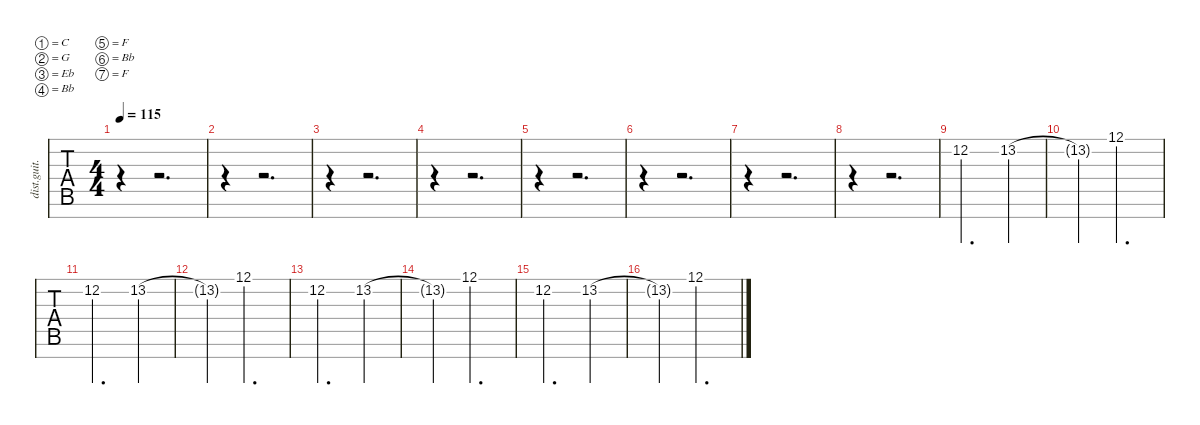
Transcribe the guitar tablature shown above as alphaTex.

\defaultSystemsLayout 4
\hideDynamics
\bracketExtendMode nobrackets
\track ("Ambience" "dist.guit.") {instrument distortionguitar}
\staff {tabs}
\tuning (C4 G3 Eb3 Bb2 F2 Bb1 F1)
\ts (4 4)
\tempo 115
\clef g2
\ks c
r.4{dy f beam Down} r.2{d beam Down} |
r.4{beam Down} r.2{d beam Down} |
r.4{beam Down} r.2{d beam Down} |
r.4{beam Down} r.2{d beam Down} |
r.4{beam Down} r.2{d beam Down} |
r.4{beam Down} r.2{d beam Down} |
r.4{beam Down} r.2{d beam Down} |
r.4{beam Down} r.2{d beam Down} |
12.2.2{d beam Down} 13.2{acc #}.4{beam Down} |
13.2{t acc #}.4{beam Down} 12.1.2{d beam Down} |
12.2.2{d beam Down} 13.2{acc #}.4{beam Down} |
13.2{t acc #}.4{beam Down} 12.1.2{d beam Down} |
12.2.2{d beam Down} 13.2{acc #}.4{beam Down} |
13.2{t acc #}.4{beam Down} 12.1.2{d beam Down} |
12.2.2{d beam Down} 13.2{acc #}.4{beam Down} |
13.2{t acc #}.4{beam Down} 12.1.2{d beam Down}
